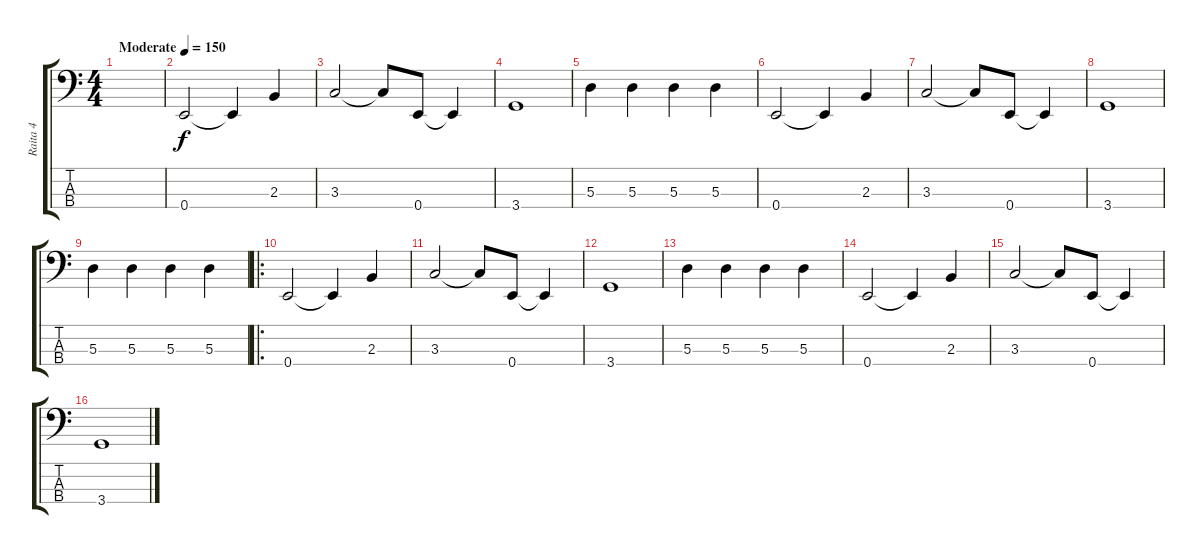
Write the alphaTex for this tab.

\track ("Raita 4" "Raita 4") {instrument electricbassfinger}
\staff {score tabs}
\tuning (G2 D2 A1 E1) {hide}
\ts (4 4)
\tempo (150 "Moderate")
\clef f4
\ks c
|
0.4.2 0.4{t}.4 2.3.4 |
3.3.2 3.3{t}.8 0.4.8 0.4{t}.4 |
3.4.1 |
5.3.4 5.3.4 5.3.4 5.3.4 |
0.4.2 0.4{t}.4 2.3.4 |
3.3.2 3.3{t}.8 0.4.8 0.4{t}.4 |
3.4.1 |
5.3.4 5.3.4 5.3.4 5.3.4 |
\ro
0.4.2 0.4{t}.4 2.3.4 |
3.3.2 3.3{t}.8 0.4.8 0.4{t}.4 |
3.4.1 |
5.3.4 5.3.4 5.3.4 5.3.4 |
0.4.2 0.4{t}.4 2.3.4 |
3.3.2 3.3{t}.8 0.4.8 0.4{t}.4 |
3.4.1
